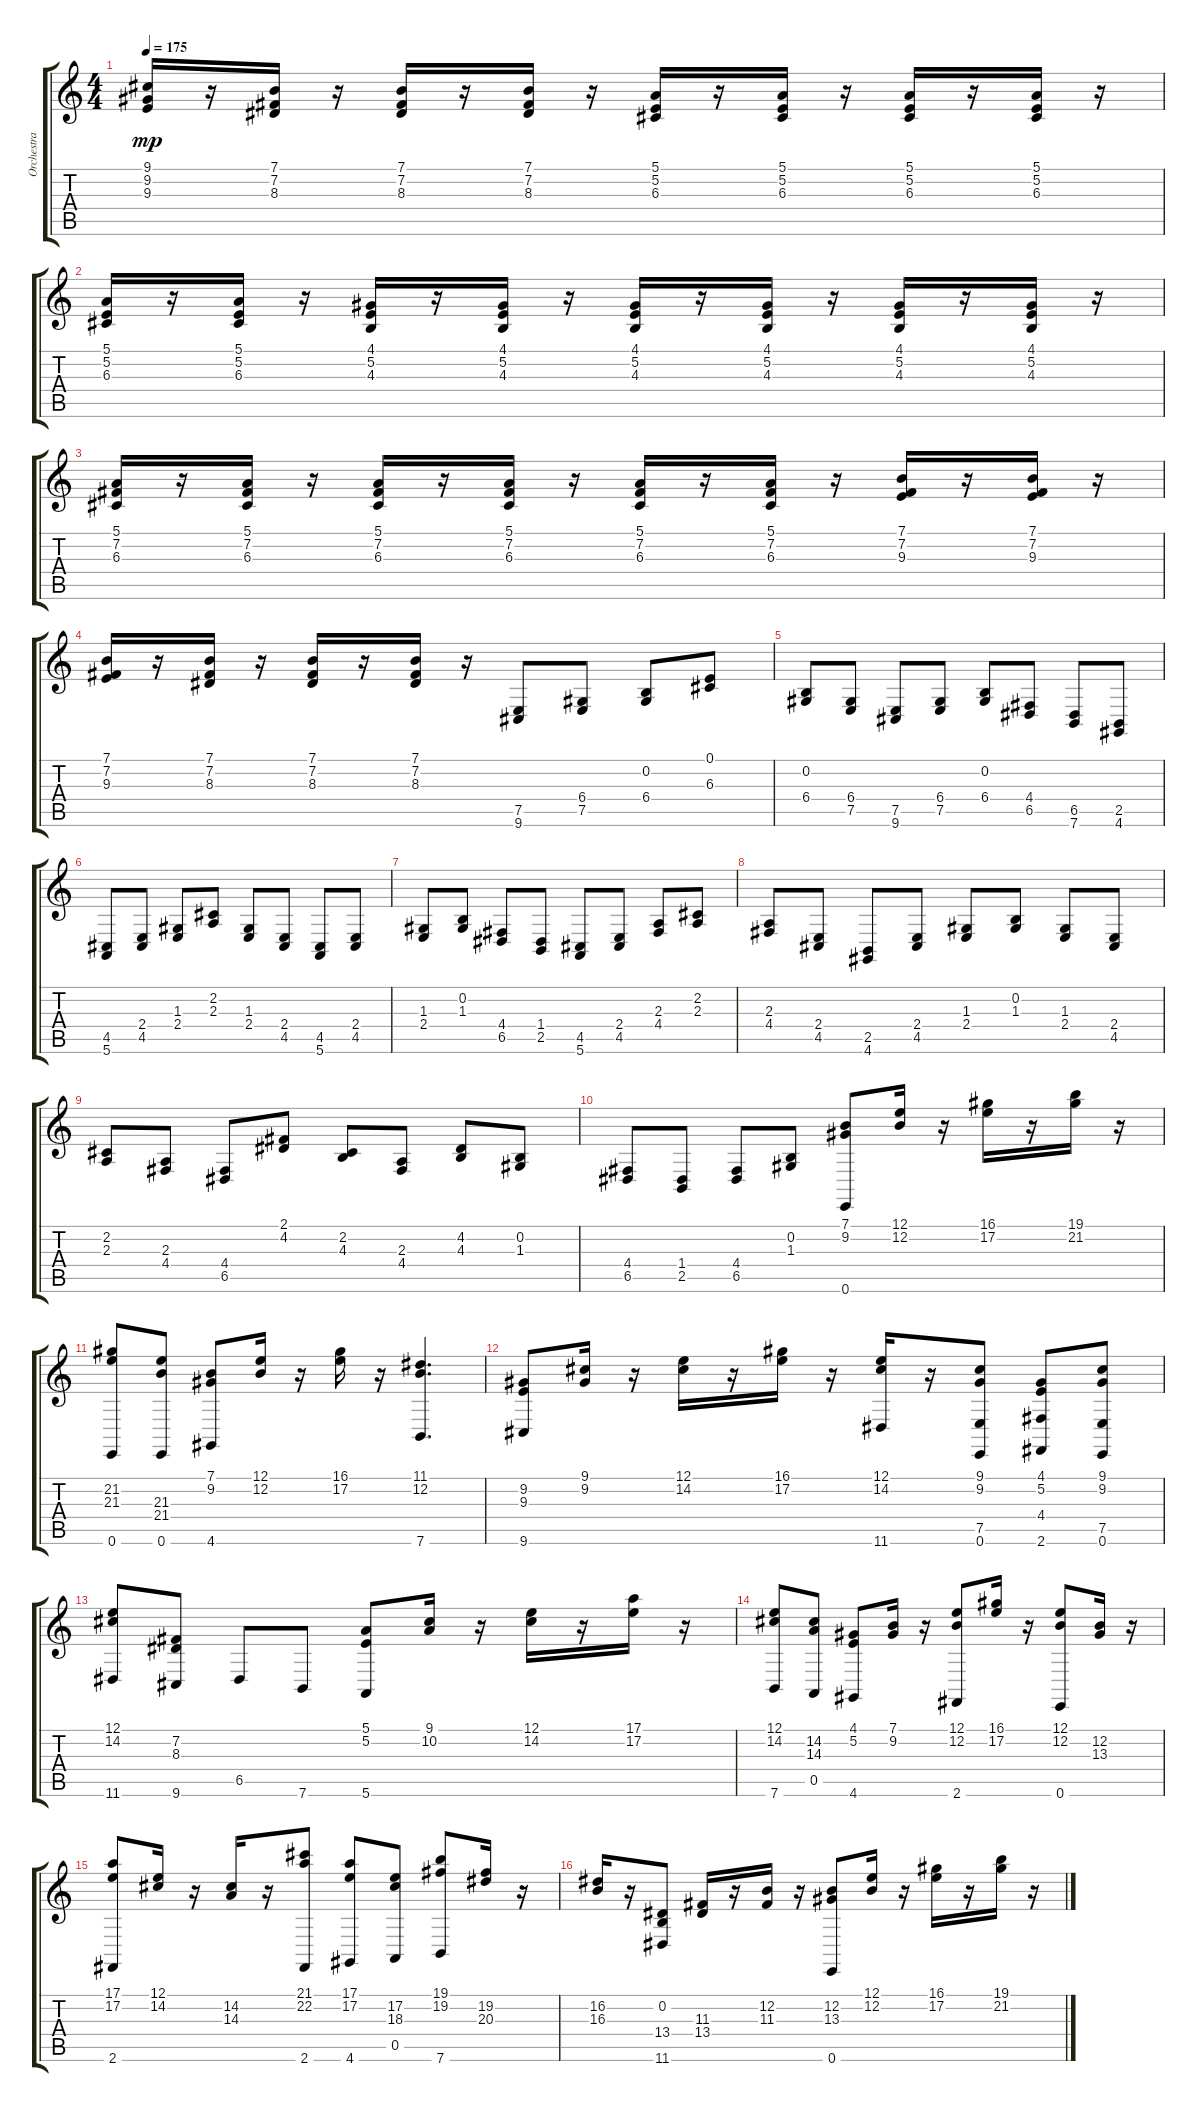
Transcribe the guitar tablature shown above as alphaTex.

\track ("Orchestra" "Orchestra") {instrument stringensemble1}
\staff {score tabs}
\tuning (E4 B3 G3 D3 A2 E2) {hide}
\ts (4 4)
\tempo 175
\clef g2
\ks c
(9.1 9.2 9.3).16{dy mp} r.16 (7.1 7.2 8.3).16 r.16 (7.1 7.2 8.3).16 r.16 (7.1 7.2 8.3).16 r.16 (5.1 5.2 6.3).16 r.16 (5.1 5.2 6.3).16 r.16 (5.1 5.2 6.3).16 r.16 (5.1 5.2 6.3).16 r.16 |
(5.1 5.2 6.3).16 r.16 (5.1 5.2 6.3).16 r.16 (4.1 5.2 4.3).16 r.16 (4.1 5.2 4.3).16 r.16 (4.1 5.2 4.3).16 r.16 (4.1 5.2 4.3).16 r.16 (4.1 5.2 4.3).16 r.16 (4.1 5.2 4.3).16 r.16 |
(5.1 7.2 6.3).16 r.16 (5.1 7.2 6.3).16 r.16 (5.1 7.2 6.3).16 r.16 (5.1 7.2 6.3).16 r.16 (5.1 7.2 6.3).16 r.16 (5.1 7.2 6.3).16 r.16 (7.1 7.2 9.3).16 r.16 (7.1 7.2 9.3).16 r.16 |
(7.1 7.2 9.3).16 r.16 (7.1 7.2 8.3).16 r.16 (7.1 7.2 8.3).16 r.16 (7.1 7.2 8.3).16 r.16 (7.5 9.6).8 (6.4 7.5).8 (0.2 6.4).8 (0.1 6.3).8 |
(0.2 6.4).8 (6.4 7.5).8 (7.5 9.6).8 (6.4 7.5).8 (0.2 6.4).8 (4.4 6.5).8 (6.5 7.6).8 (2.5 4.6).8 |
(4.5 5.6).8 (2.4 4.5).8 (1.3 2.4).8 (2.2 2.3).8 (1.3 2.4).8 (2.4 4.5).8 (4.5 5.6).8 (2.4 4.5).8 |
(1.3 2.4).8 (0.2 1.3).8 (4.4 6.5).8 (1.4 2.5).8 (4.5 5.6).8 (2.4 4.5).8 (2.3 4.4).8 (2.2 2.3).8 |
(2.3 4.4).8 (2.4 4.5).8 (2.5 4.6).8 (2.4 4.5).8 (1.3 2.4).8 (0.2 1.3).8 (1.3 2.4).8 (2.4 4.5).8 |
(2.2 2.3).8 (2.3 4.4).8 (4.4 6.5).8 (2.1 4.2).8 (2.2 4.3).8 (2.3 4.4).8 (4.2 4.3).8 (0.2 1.3).8 |
(4.4 6.5).8 (1.4 2.5).8 (4.4 6.5).8 (0.2 1.3).8 (7.1 9.2 0.6).8 (12.1 12.2).16 r.16 (16.1 17.2).16 r.16 (19.1 21.2).16 r.16 |
(21.2 21.3 0.6).8 (21.3 21.4 0.6).8 (7.1 9.2 4.6).8 (12.1 12.2).16 r.16 (16.1 17.2).16 r.16 (11.1 12.2 7.6).4{d} |
(9.2 9.3 9.6).8 (9.1 9.2).16 r.16 (12.1 14.2).16 r.16 (16.1 17.2).16 r.16 (12.1 14.2 11.6).16 r.16 (9.1 9.2 7.5 0.6).8 (4.1 5.2 4.4 2.6).8 (9.1 9.2 7.5 0.6).8 |
(12.1 14.2 11.6).8 (7.2 8.3 9.6).8 6.5.8 7.6.8 (5.1 5.2 5.6).8 (9.1 10.2).16 r.16 (12.1 14.2).16 r.16 (17.1 17.2).16 r.16 |
(12.1 14.2 7.6).8 (14.2 14.3 0.5).8 (4.1 5.2 4.6).8 (7.1 9.2).16 r.16 (12.1 12.2 2.6).8 (16.1 17.2).16 r.16 (12.1 12.2 0.6).8 (12.2 13.3).16 r.16 |
(17.1 17.2 2.6).8 (12.1 14.2).16 r.16 (14.2 14.3).16 r.16 (21.1 22.2 2.6).8 (17.1 17.2 4.6).8 (17.2 18.3 0.5).8 (19.1 19.2 7.6).8 (19.2 20.3).16 r.16 |
(16.2 16.3).16 r.16 (0.2 13.4 11.6).8 (11.3 13.4).16 r.16 (12.2 11.3).16 r.16 (12.2 13.3 0.6).8 (12.1 12.2).16 r.16 (16.1 17.2).16 r.16 (19.1 21.2).16 r.16
